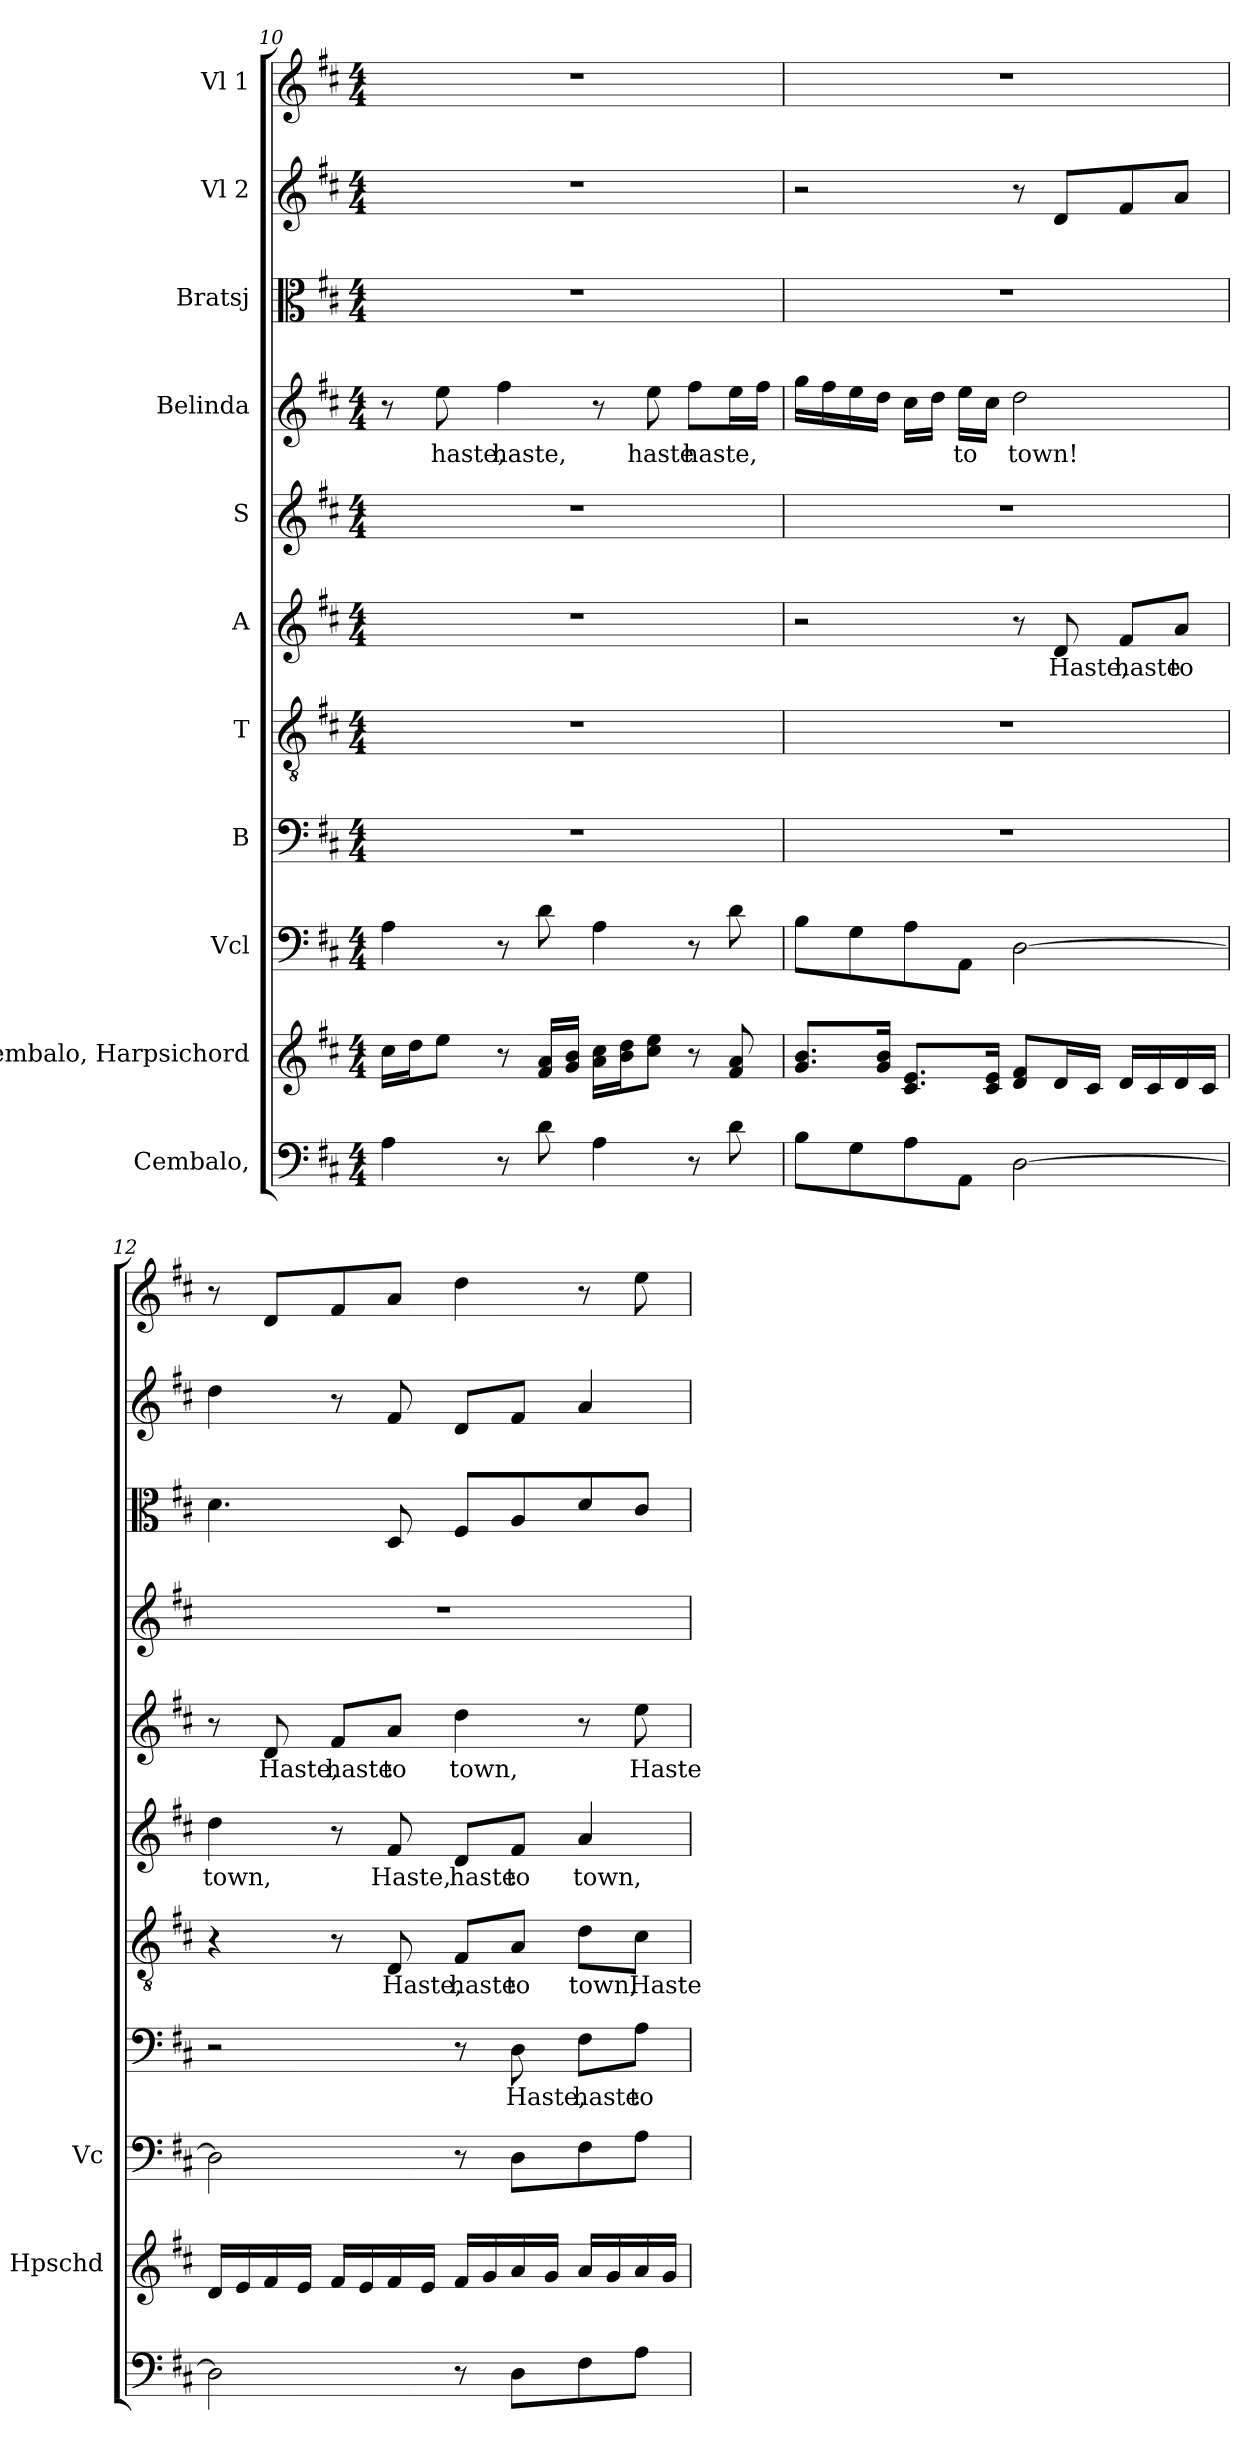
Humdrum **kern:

**kern	**kern	**kern	**kern	**text	**kern	**text	**kern	**text	**kern	**text	**kern	**text	**kern	**kern	**kern
*part11	*part10	*part9	*part8	*part8	*part7	*part7	*part6	*part6	*part5	*part5	*part4	*part4	*part3	*part2	*part1
*staff11	*staff10	*staff9	*staff8	*staff8	*staff7	*staff7	*staff6	*staff6	*staff5	*staff5	*staff4	*staff4	*staff3	*staff2	*staff1
*I"Cembalo,	*I"Cembalo, Harpsichord	*I"Vcl	*I"B	*	*I"T	*	*I"A	*	*I"S	*	*I"Belinda	*	*I"Bratsj	*I"Vl 2	*I"Vl 1
*	*I'Hpschd	*I'Vc	*	*	*	*	*	*	*	*	*	*	*	*	*
*clefF4	*clefG2	*clefF4	*clefF4	*	*clefGv2	*	*clefG2	*	*clefG2	*	*clefG2	*	*clefC3	*clefG2	*clefG2
*k[f#c#]	*k[f#c#]	*k[f#c#]	*k[f#c#]	*	*k[f#c#]	*	*k[f#c#]	*	*k[f#c#]	*	*k[f#c#]	*	*k[f#c#]	*k[f#c#]	*k[f#c#]
*M4/4	*M4/4	*M4/4	*M4/4	*	*M4/4	*	*M4/4	*	*M4/4	*	*M4/4	*	*M4/4	*M4/4	*M4/4
=10	=10	=10	=10	=10	=10	=10	=10	=10	=10	=10	=10	=10	=10	=10	=10
4A\	16cc#\LL	4A\	1r	.	1r	.	1r	.	1r	.	8r	.	1r	1r	1r
.	16dd\J	.	.	.	.	.	.	.	.	.	.	.	.	.	.
!	!	!	!	!	!	!	!	!	!	!	!	!LO:LY:b	!	!	!
.	8ee\J	.	.	.	.	.	.	.	.	.	8ee\	haste,	.	.	.
!	!	!	!	!	!	!	!	!	!	!	!	!LO:LY:b	!	!	!
8r	8r	8r	.	.	.	.	.	.	.	.	4ff#\	haste,	.	.	.
8d\	16f#/ 16a/LL	8d\	.	.	.	.	.	.	.	.	.	.	.	.	.
.	16g/ 16b/JJ	.	.	.	.	.	.	.	.	.	.	.	.	.	.
4A\	16a\ 16cc#\LL	4A\	.	.	.	.	.	.	.	.	8r	.	.	.	.
.	16b\ 16dd\J	.	.	.	.	.	.	.	.	.	.	.	.	.	.
!	!	!	!	!	!	!	!	!	!	!	!	!LO:LY:b	!	!	!
.	8cc#\ 8ee\J	.	.	.	.	.	.	.	.	.	8ee\	haste	.	.	.
!	!	!	!	!	!	!	!	!	!	!	!	!LO:LY:b	!	!	!
8r	8r	8r	.	.	.	.	.	.	.	.	8ff#\L	haste,	.	.	.
8d\	8f#/ 8a/	8d\	.	.	.	.	.	.	.	.	16ee\L	.	.	.	.
.	.	.	.	.	.	.	.	.	.	.	16ff#\JJ	.	.	.	.
=11	=11	=11	=11	=11	=11	=11	=11	=11	=11	=11	=11	=11	=11	=11	=11
8B\L	8.g/ 8.b/L	8B\L	1r	.	1r	.	2r	.	1r	.	16gg\LL	.	1r	2r	1r
.	.	.	.	.	.	.	.	.	.	.	16ff#\	.	.	.	.
8G\	.	8G\	.	.	.	.	.	.	.	.	16ee\	.	.	.	.
.	16g/ 16b/Jk	.	.	.	.	.	.	.	.	.	16dd\JJ	.	.	.	.
8A\	8.c#/ 8.e/L	8A\	.	.	.	.	.	.	.	.	16cc#\LL	.	.	.	.
.	.	.	.	.	.	.	.	.	.	.	16dd\JJ	.	.	.	.
!	!	!	!	!	!	!	!	!	!	!	!	!LO:LY:b	!	!	!
8AA\J	.	8AA\J	.	.	.	.	.	.	.	.	16ee\LL	to	.	.	.
.	16c#/ 16e/Jk	.	.	.	.	.	.	.	.	.	16cc#\JJ	.	.	.	.
!	!	!	!	!	!	!	!	!	!	!	!	!LO:LY:b	!	!	!
[2D\	8d/ 8f#/L	[2D\	.	.	.	.	8r	.	.	.	2dd\	town!	.	8r	.
!	!	!	!	!	!	!	!	!LO:LY:b	!	!	!	!	!	!	!
.	16d/L	.	.	.	.	.	8d/	Haste,	.	.	.	.	.	8d/L	.
.	16c#/JJ	.	.	.	.	.	.	.	.	.	.	.	.	.	.
!	!	!	!	!	!	!	!	!LO:LY:b	!	!	!	!	!	!	!
.	16d/LL	.	.	.	.	.	8f#/L	haste	.	.	.	.	.	8f#/	.
.	16c#/	.	.	.	.	.	.	.	.	.	.	.	.	.	.
!	!	!	!	!	!	!	!	!LO:LY:b	!	!	!	!	!	!	!
.	16d/	.	.	.	.	.	8a/J	to	.	.	.	.	.	8a/J	.
.	16c#/JJ	.	.	.	.	.	.	.	.	.	.	.	.	.	.
!!LO:PB:g=z
=12	=12	=12	=12	=12	=12	=12	=12	=12	=12	=12	=12	=12	=12	=12	=12
!	!	!	!	!	!	!	!	!LO:LY:b	!	!	!	!	!	!	!
2D\]	16d/LL	2D\]	2r	.	4r	.	4dd\	town,	8r	.	1r	.	4.d\	4dd\	8r
.	16e/	.	.	.	.	.	.	.	.	.	.	.	.	.	.
!	!	!	!	!	!	!	!	!	!	!LO:LY:b	!	!	!	!	!
.	16f#/	.	.	.	.	.	.	.	8d/	Haste,	.	.	.	.	8d/L
.	16e/JJ	.	.	.	.	.	.	.	.	.	.	.	.	.	.
!	!	!	!	!	!	!	!	!	!	!LO:LY:b	!	!	!	!	!
.	16f#/LL	.	.	.	8r	.	8r	.	8f#/L	haste	.	.	.	8r	8f#/
.	16e/	.	.	.	.	.	.	.	.	.	.	.	.	.	.
!	!	!	!	!	!	!LO:LY:b	!	!LO:LY:b	!	!LO:LY:b	!	!	!	!	!
.	16f#/	.	.	.	8D/	Haste,	8f#/	Haste,	8a/J	to	.	.	8D/	8f#/	8a/J
.	16e/JJ	.	.	.	.	.	.	.	.	.	.	.	.	.	.
!	!	!	!	!	!	!LO:LY:b	!	!LO:LY:b	!	!LO:LY:b	!	!	!	!	!
8r	16f#/LL	8r	8r	.	8F#/L	haste	8d/L	haste	4dd\	town,	.	.	8F#/L	8d/L	4dd\
.	16g/	.	.	.	.	.	.	.	.	.	.	.	.	.	.
!	!	!	!	!LO:LY:b	!	!LO:LY:b	!	!LO:LY:b	!	!	!	!	!	!	!
8D\L	16a/	8D\L	8D\	Haste,	8A/J	to	8f#/J	to	.	.	.	.	8A/	8f#/J	.
.	16g/JJ	.	.	.	.	.	.	.	.	.	.	.	.	.	.
!	!	!	!	!LO:LY:b	!	!LO:LY:b	!	!LO:LY:b	!	!	!	!	!	!	!
8F#\	16a/LL	8F#\	8F#\L	haste	8d\L	town,	4a/	town,	8r	.	.	.	8d/	4a/	8r
.	16g/	.	.	.	.	.	.	.	.	.	.	.	.	.	.
!	!	!	!	!LO:LY:b	!	!LO:LY:b	!	!	!	!LO:LY:b	!	!	!	!	!
8A\J	16a/	8A\J	8A\J	to	8c#\J	Haste	.	.	8ee\	Haste	.	.	8c#/J	.	8ee\
.	16g/JJ	.	.	.	.	.	.	.	.	.	.	.	.	.	.
=	=	=	=	=	=	=	=	=	=	=	=	=	=	=	=
*-	*-	*-	*-	*-	*-	*-	*-	*-	*-	*-	*-	*-	*-	*-	*-
